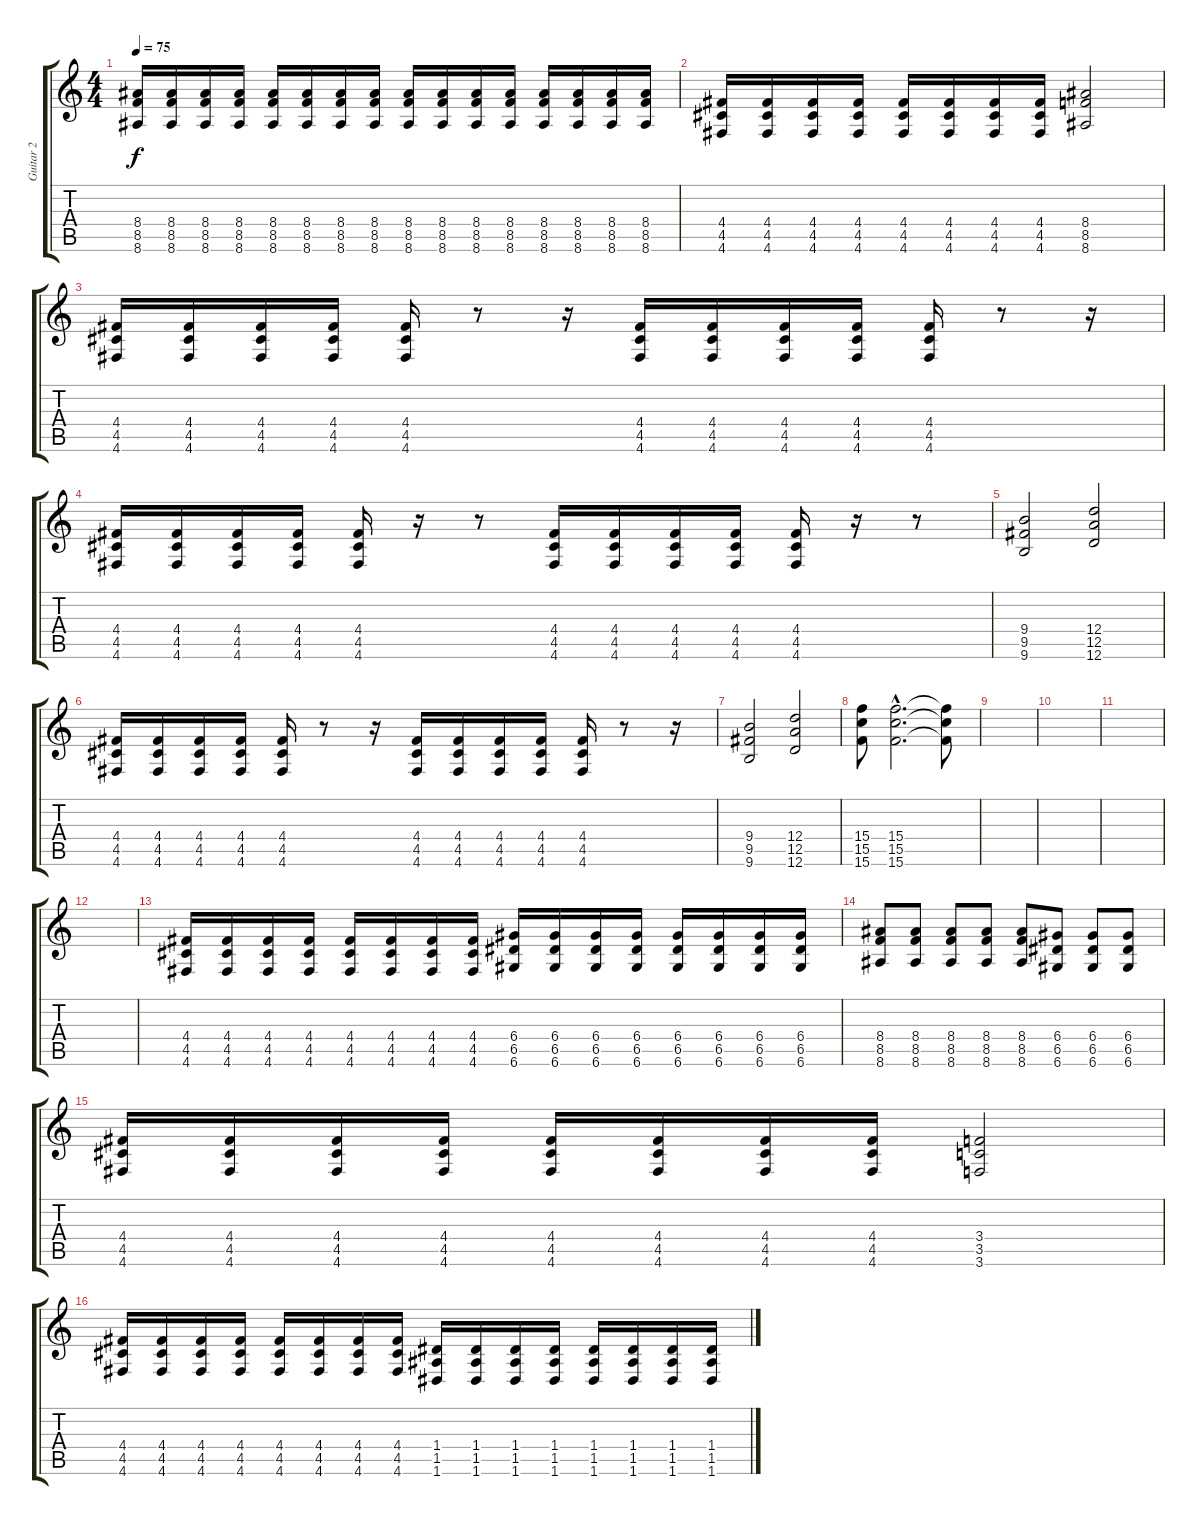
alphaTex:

\track ("Guitar 2" "Guitar 2") {instrument distortionguitar}
\staff {score tabs}
\tuning (E4 B3 G3 D3 A2 D2) {hide}
\ts (4 4)
\tempo 75
\clef g2
\ks c
(8.4 8.5 8.6).16{dy f} (8.4 8.5 8.6).16 (8.4 8.5 8.6).16 (8.4 8.5 8.6).16 (8.4 8.5 8.6).16 (8.4 8.5 8.6).16 (8.4 8.5 8.6).16 (8.4 8.5 8.6).16 (8.4 8.5 8.6).16 (8.4 8.5 8.6).16 (8.4 8.5 8.6).16 (8.4 8.5 8.6).16 (8.4 8.5 8.6).16 (8.4 8.5 8.6).16 (8.4 8.5 8.6).16 (8.4 8.5 8.6).16 |
(4.4 4.5 4.6).16 (4.4 4.5 4.6).16 (4.4 4.5 4.6).16 (4.4 4.5 4.6).16 (4.4 4.5 4.6).16 (4.4 4.5 4.6).16 (4.4 4.5 4.6).16 (4.4 4.5 4.6).16 (8.4 8.5 8.6).2 |
(4.4 4.5 4.6).16 (4.4 4.5 4.6).16 (4.4 4.5 4.6).16 (4.4 4.5 4.6).16 (4.4 4.5 4.6).16 r.8 r.16 (4.4 4.5 4.6).16 (4.4 4.5 4.6).16 (4.4 4.5 4.6).16 (4.4 4.5 4.6).16 (4.4 4.5 4.6).16 r.8 r.16 |
(4.4 4.5 4.6).16 (4.4 4.5 4.6).16 (4.4 4.5 4.6).16 (4.4 4.5 4.6).16 (4.4 4.5 4.6).16 r.16 r.8 (4.4 4.5 4.6).16 (4.4 4.5 4.6).16 (4.4 4.5 4.6).16 (4.4 4.5 4.6).16 (4.4 4.5 4.6).16 r.16 r.8 |
(9.4 9.5 9.6).2 (12.4 12.5 12.6).2 |
(4.4 4.5 4.6).16 (4.4 4.5 4.6).16 (4.4 4.5 4.6).16 (4.4 4.5 4.6).16 (4.4 4.5 4.6).16 r.8 r.16 (4.4 4.5 4.6).16 (4.4 4.5 4.6).16 (4.4 4.5 4.6).16 (4.4 4.5 4.6).16 (4.4 4.5 4.6).16 r.8 r.16 |
(9.4 9.5 9.6).2 (12.4 12.5 12.6).2 |
(15.4 15.5 15.6).8 (15.4{hac} 15.5{hac} 15.6{hac}).2{d} (15.4{t} 15.5{t} 15.6{t}).8 |
|
|
|
|
(4.4 4.5 4.6).16 (4.4 4.5 4.6).16 (4.4 4.5 4.6).16 (4.4 4.5 4.6).16 (4.4 4.5 4.6).16 (4.4 4.5 4.6).16 (4.4 4.5 4.6).16 (4.4 4.5 4.6).16 (6.4 6.5 6.6).16 (6.4 6.5 6.6).16 (6.4 6.5 6.6).16 (6.4 6.5 6.6).16 (6.4 6.5 6.6).16 (6.4 6.5 6.6).16 (6.4 6.5 6.6).16 (6.4 6.5 6.6).16 |
(8.4 8.5 8.6).8 (8.4 8.5 8.6).8 (8.4 8.5 8.6).8 (8.4 8.5 8.6).8 (8.4 8.5 8.6).8 (6.4 6.5 6.6).8 (6.4 6.5 6.6).8 (6.4 6.5 6.6).8 |
(4.4 4.5 4.6).16 (4.4 4.5 4.6).16 (4.4 4.5 4.6).16 (4.4 4.5 4.6).16 (4.4 4.5 4.6).16 (4.4 4.5 4.6).16 (4.4 4.5 4.6).16 (4.4 4.5 4.6).16 (3.4 3.5 3.6).2 |
(4.4 4.5 4.6).16 (4.4 4.5 4.6).16 (4.4 4.5 4.6).16 (4.4 4.5 4.6).16 (4.4 4.5 4.6).16 (4.4 4.5 4.6).16 (4.4 4.5 4.6).16 (4.4 4.5 4.6).16 (1.4 1.5 1.6).16 (1.4 1.5 1.6).16 (1.4 1.5 1.6).16 (1.4 1.5 1.6).16 (1.4 1.5 1.6).16 (1.4 1.5 1.6).16 (1.4 1.5 1.6).16 (1.4 1.5 1.6).16
